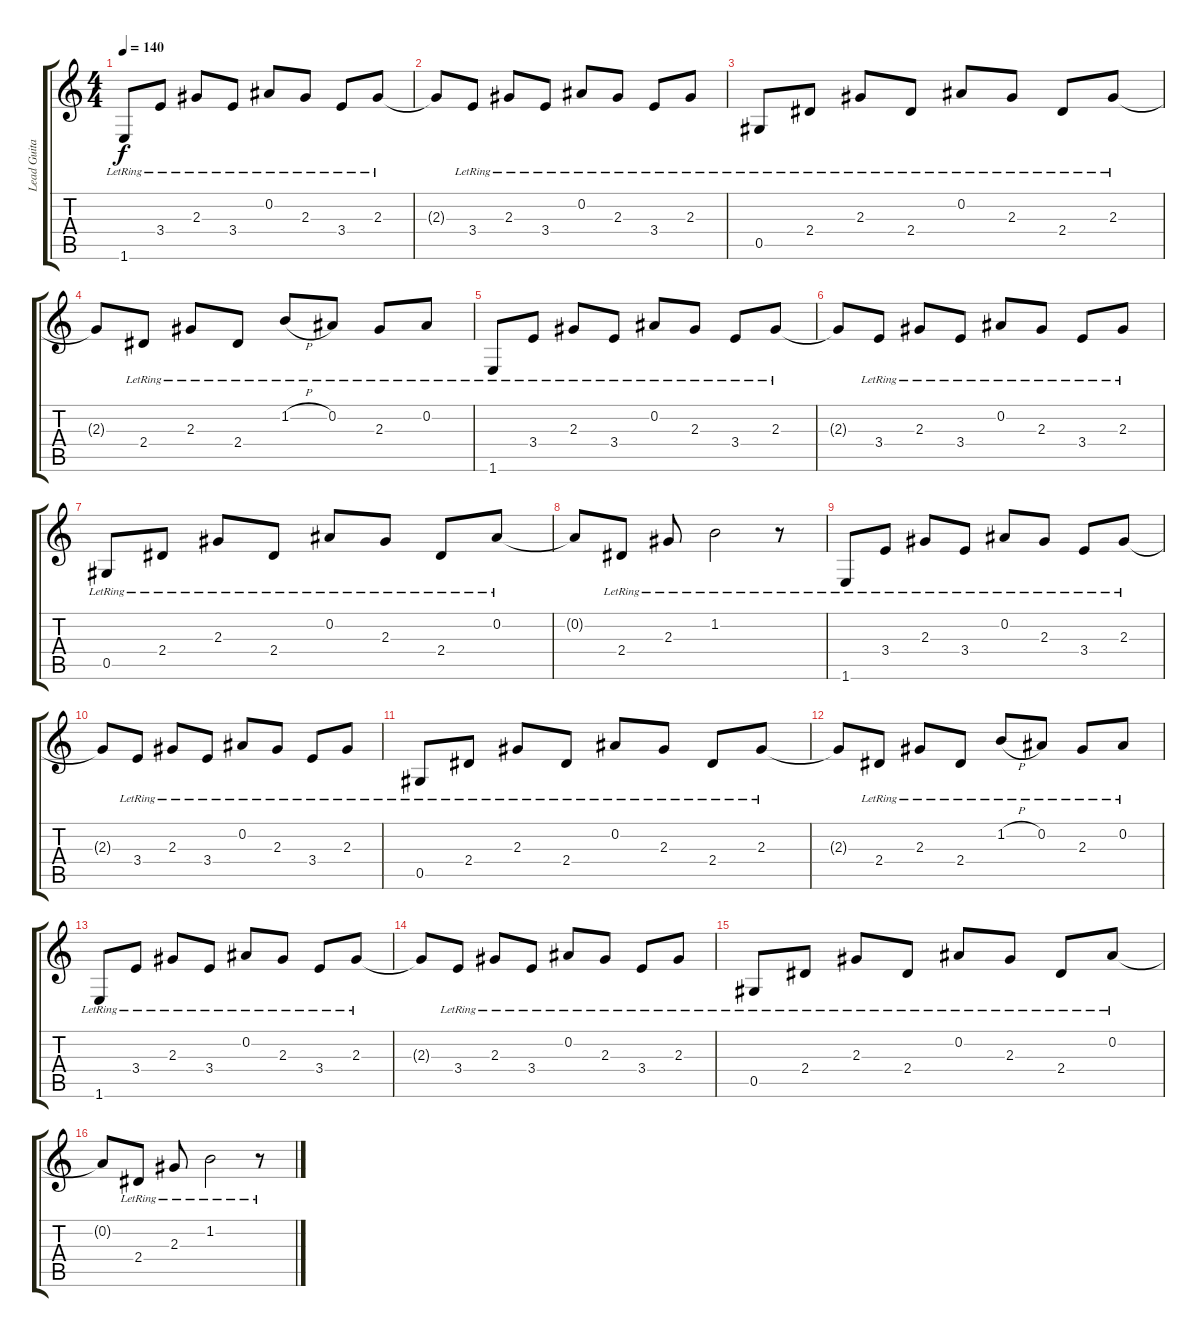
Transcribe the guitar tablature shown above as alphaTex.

\track ("Lead Guitar" "Lead Guita") {instrument electricguitarclean}
\staff {score tabs}
\tuning (Eb4 Bb3 Gb3 Db3 Ab2 Eb2) {hide}
\ts (4 4)
\tempo 140
\clef g2
\ks c
1.6{lr}.8{dy f} 3.4{lr}.8 2.3{lr}.8 3.4{lr}.8 0.2{lr}.8 2.3{lr}.8 3.4{lr}.8 2.3{lr}.8 |
2.3{t}.8 3.4{lr}.8 2.3{lr}.8 3.4{lr}.8 0.2{lr}.8 2.3{lr}.8 3.4{lr}.8 2.3{lr}.8 |
0.5{lr}.8 2.4{lr}.8 2.3{lr}.8 2.4{lr}.8 0.2{lr}.8 2.3{lr}.8 2.4{lr}.8 2.3{lr}.8 |
2.3{t}.8 2.4{lr}.8 2.3{lr}.8 2.4{lr}.8 1.2{h lr}.8 0.2{lr}.8 2.3{lr}.8 0.2{lr}.8 |
1.6{lr}.8 3.4{lr}.8 2.3{lr}.8 3.4{lr}.8 0.2{lr}.8 2.3{lr}.8 3.4{lr}.8 2.3{lr}.8 |
2.3{t}.8 3.4{lr}.8 2.3{lr}.8 3.4{lr}.8 0.2{lr}.8 2.3{lr}.8 3.4{lr}.8 2.3{lr}.8 |
0.5{lr}.8 2.4{lr}.8 2.3{lr}.8 2.4{lr}.8 0.2{lr}.8 2.3{lr}.8 2.4{lr}.8 0.2{lr}.8 |
0.2{t}.8 2.4{lr}.8 2.3{lr}.8 1.2{lr}.2 r.8 |
1.6{lr}.8 3.4{lr}.8 2.3{lr}.8 3.4{lr}.8 0.2{lr}.8 2.3{lr}.8 3.4{lr}.8 2.3{lr}.8 |
2.3{t}.8 3.4{lr}.8 2.3{lr}.8 3.4{lr}.8 0.2{lr}.8 2.3{lr}.8 3.4{lr}.8 2.3{lr}.8 |
0.5{lr}.8 2.4{lr}.8 2.3{lr}.8 2.4{lr}.8 0.2{lr}.8 2.3{lr}.8 2.4{lr}.8 2.3{lr}.8 |
2.3{t}.8 2.4{lr}.8 2.3{lr}.8 2.4{lr}.8 1.2{h lr}.8 0.2{lr}.8 2.3{lr}.8 0.2{lr}.8 |
1.6{lr}.8 3.4{lr}.8 2.3{lr}.8 3.4{lr}.8 0.2{lr}.8 2.3{lr}.8 3.4{lr}.8 2.3{lr}.8 |
2.3{t}.8 3.4{lr}.8 2.3{lr}.8 3.4{lr}.8 0.2{lr}.8 2.3{lr}.8 3.4{lr}.8 2.3{lr}.8 |
0.5{lr}.8 2.4{lr}.8 2.3{lr}.8 2.4{lr}.8 0.2{lr}.8 2.3{lr}.8 2.4{lr}.8 0.2{lr}.8 |
0.2{t}.8 2.4{lr}.8 2.3{lr}.8 1.2{lr}.2 r.8
